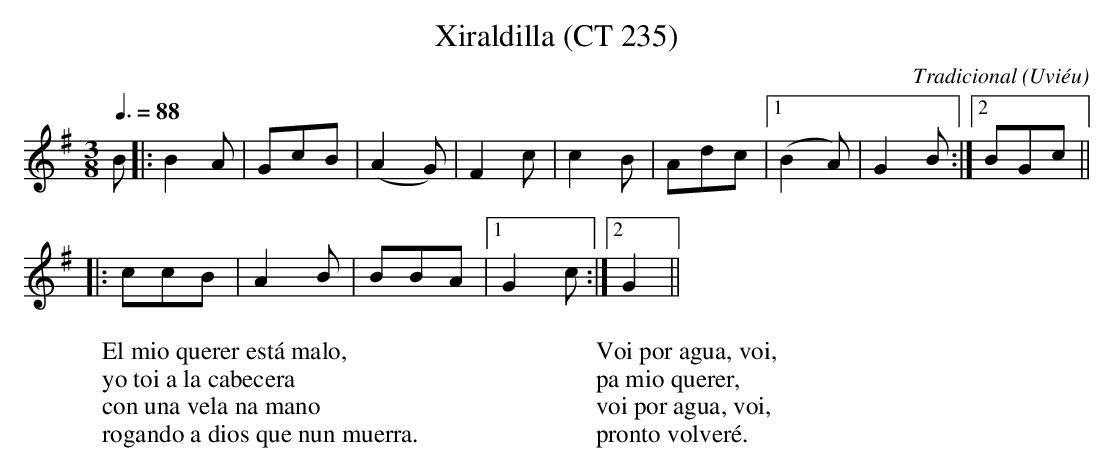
X:1
T:Xiraldilla (CT 235)
C:Tradicional
O:Uviéu
M:3/8
L:1/8
Q:3/8=88
W:El mio querer está malo,
W:yo toi a la cabecera
W:con una vela na mano
W:rogando a dios que nun muerra.
W:
W:Voi por agua, voi,
W:pa mio querer,
W:voi por agua, voi,
W:pronto volveré.
K:G
B|:B2A|GcB|(A2G)|F2c|c2B|Adc|[1 (B2A)|G2B:|[2 BGc||
|:ccB|A2B|BBA|[1 G2c:|[2 G2||
